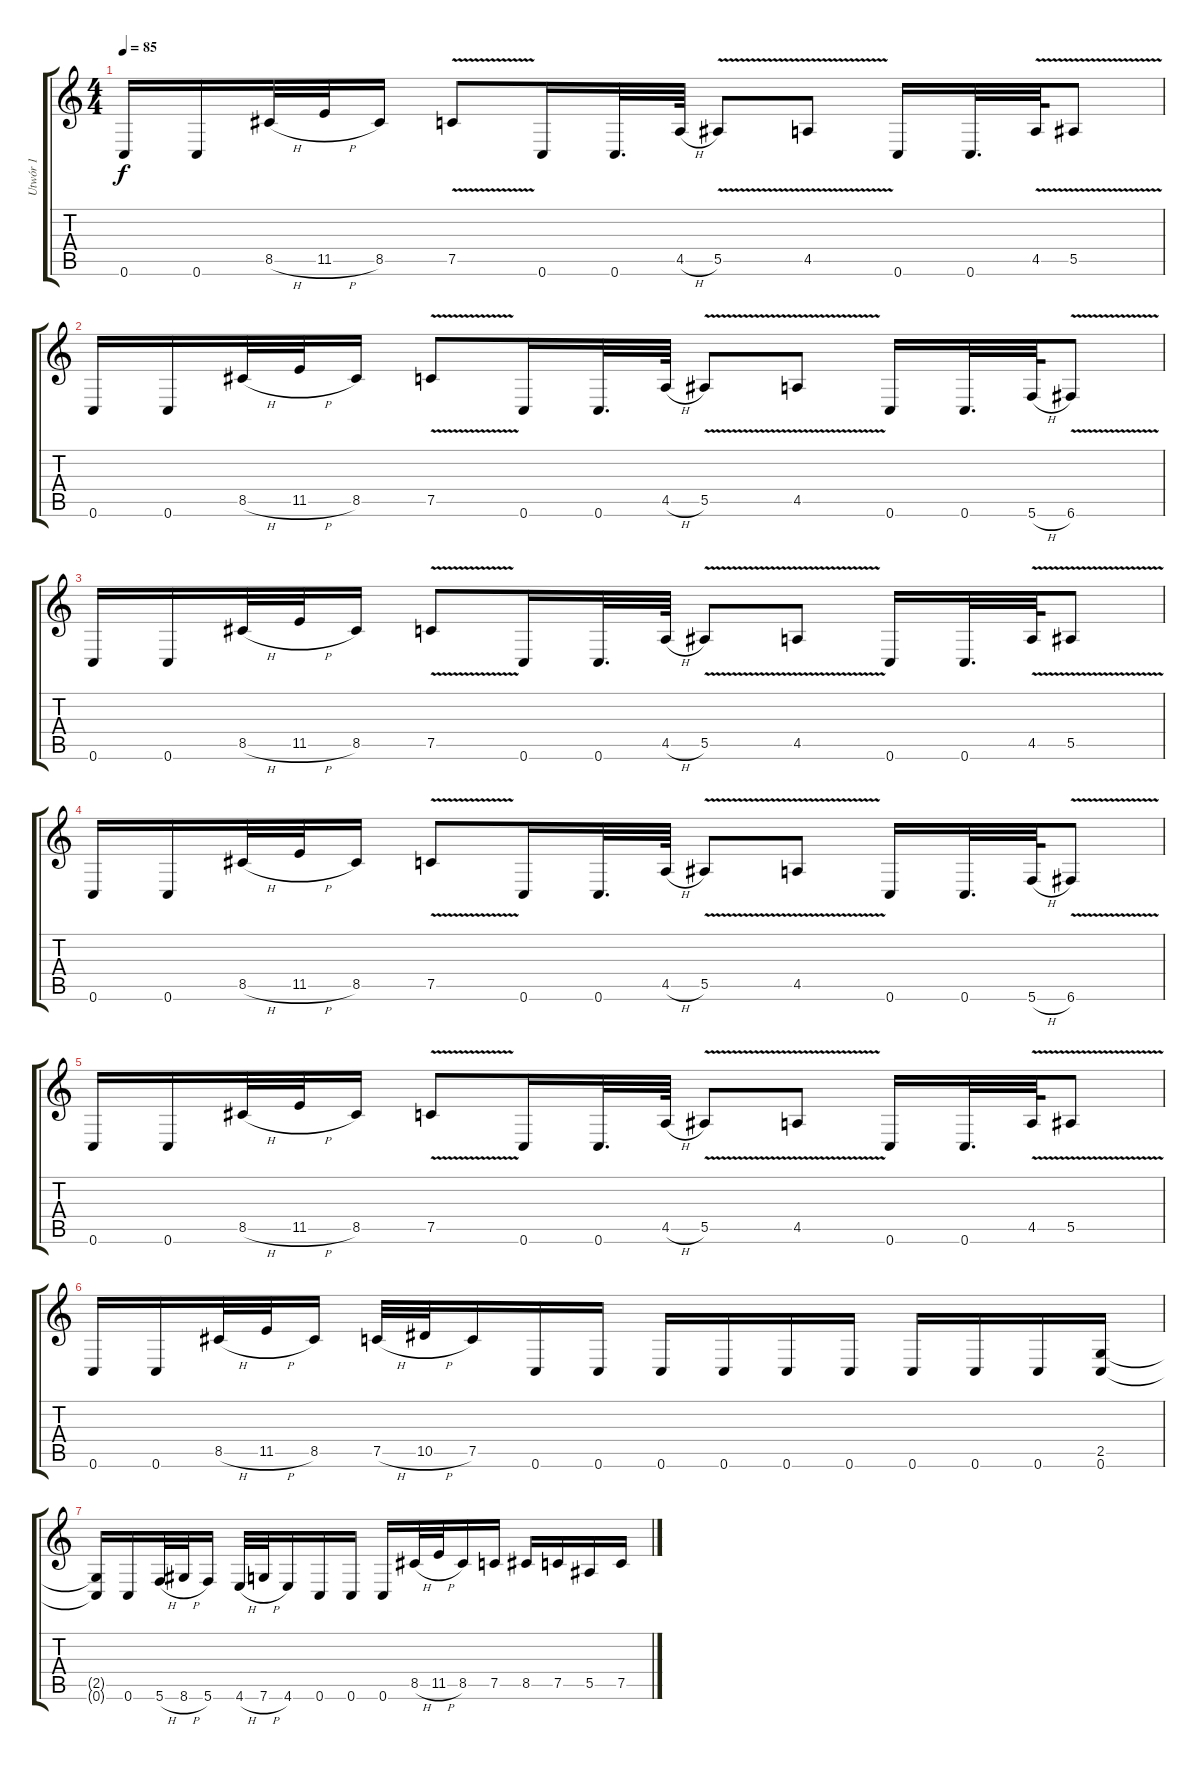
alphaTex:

\track ("Utwór 1" "Utwór 1") {instrument distortionguitar}
\staff {score tabs}
\tuning (C4 G3 Eb3 Bb2 F2 C2) {hide}
\ts (4 4)
\tempo 85
\clef g2
\ks c
0.6.16{dy f} 0.6.16 8.5{h}.32 11.5{h}.32 8.5.16 7.5{v}.8 0.6.16 0.6.32{d} 4.5{h}.64 5.5{v}.8 4.5{v}.8 0.6.16 0.6.32{d} 4.5{v}.64 5.5{v}.8 |
0.6.16 0.6.16 8.5{h}.32 11.5{h}.32 8.5.16 7.5{v}.8 0.6.16 0.6.32{d} 4.5{h}.64 5.5{v}.8 4.5{v}.8 0.6.16 0.6.32{d} 5.6{h}.64 6.6{v}.8 |
0.6.16 0.6.16 8.5{h}.32 11.5{h}.32 8.5.16 7.5{v}.8 0.6.16 0.6.32{d} 4.5{h}.64 5.5{v}.8 4.5{v}.8 0.6.16 0.6.32{d} 4.5{v}.64 5.5{v}.8 |
0.6.16 0.6.16 8.5{h}.32 11.5{h}.32 8.5.16 7.5{v}.8 0.6.16 0.6.32{d} 4.5{h}.64 5.5{v}.8 4.5{v}.8 0.6.16 0.6.32{d} 5.6{h}.64 6.6{v}.8 |
0.6.16 0.6.16 8.5{h}.32 11.5{h}.32 8.5.16 7.5{v}.8 0.6.16 0.6.32{d} 4.5{h}.64 5.5{v}.8 4.5{v}.8 0.6.16 0.6.32{d} 4.5{v}.64 5.5{v}.8 |
0.6.16 0.6.16 8.5{h}.32 11.5{h}.32 8.5.16 7.5{h}.32 10.5{h}.32 7.5.16 0.6.16 0.6.16 0.6.16 0.6.16 0.6.16 0.6.16 0.6.16 0.6.16 0.6.16 (2.5 0.6).16 |
(2.5{t} 0.6{t}).16 0.6.16 5.6{h}.32 8.6{h}.32 5.6.16 4.6{h}.32 7.6{h}.32 4.6.16 0.6.16 0.6.16 0.6.16 8.5{h}.32 11.5{h}.32 8.5.16 7.5.16 8.5.16 7.5.16 5.5.16 7.5.16
